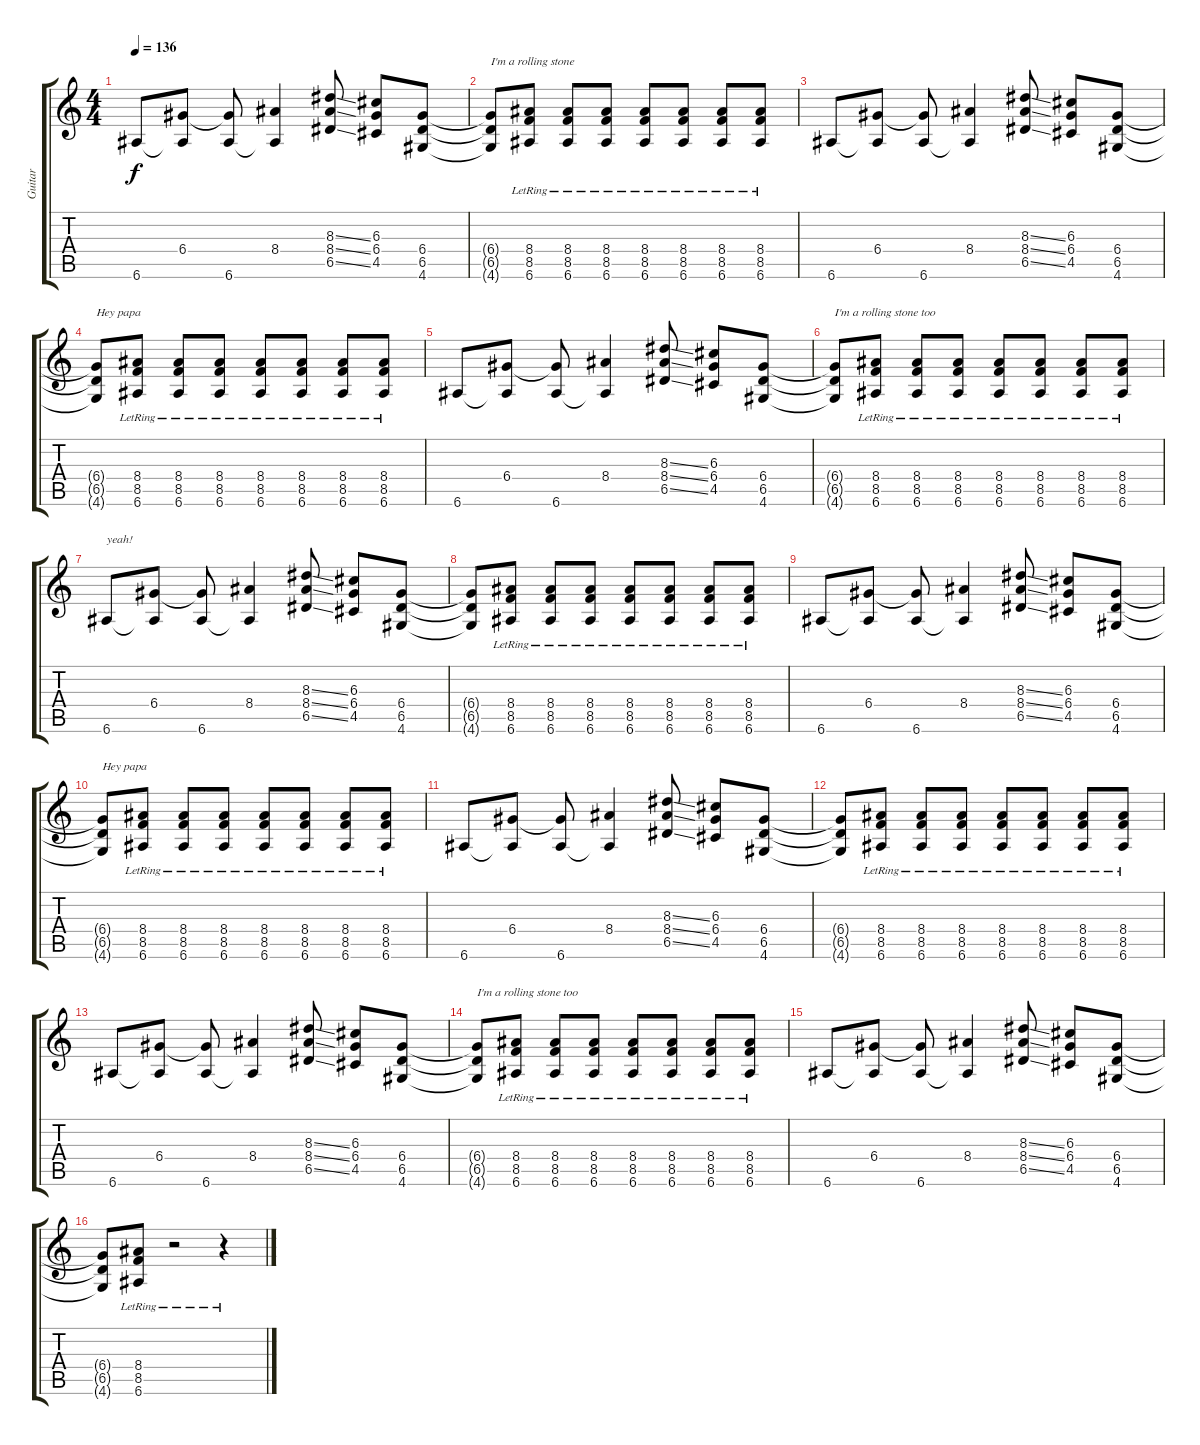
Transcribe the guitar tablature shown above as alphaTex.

\track ("Guitar" "Guitar") {instrument distortionguitar}
\staff {score tabs}
\tuning (E4 B3 G3 D3 A2 E2) {hide}
\ts (4 4)
\tempo 136
\clef g2
\ks c
6.6.8{dy f} (6.4 6.6{t}).8 (6.4{t} 6.6).8 (8.4 6.6{t}).4 (8.3{ss} 8.4{ss} 6.5{ss}).8 (6.3 6.4 4.5).8 (6.4 6.5 4.6).8 |
(6.4{t} 6.5{t} 4.6{t}).8{txt "I'm a rolling stone"} (8.4 8.5 6.6{lr}).8 (8.4 8.5 6.6{lr}).8 (8.4 8.5 6.6{lr}).8 (8.4 8.5 6.6{lr}).8 (8.4 8.5 6.6{lr}).8 (8.4 8.5 6.6{lr}).8 (8.4 8.5 6.6{lr}).8 |
6.6.8 (6.4 6.6{t}).8 (6.4{t} 6.6).8 (8.4 6.6{t}).4 (8.3{ss} 8.4{ss} 6.5{ss}).8 (6.3 6.4 4.5).8 (6.4 6.5 4.6).8 |
(6.4{t} 6.5{t} 4.6{t}).8{txt "Hey papa"} (8.4 8.5 6.6{lr}).8 (8.4 8.5 6.6{lr}).8 (8.4 8.5 6.6{lr}).8 (8.4 8.5 6.6{lr}).8 (8.4 8.5 6.6{lr}).8 (8.4 8.5 6.6{lr}).8 (8.4 8.5 6.6{lr}).8 |
6.6.8 (6.4 6.6{t}).8 (6.4{t} 6.6).8 (8.4 6.6{t}).4 (8.3{ss} 8.4{ss} 6.5{ss}).8 (6.3 6.4 4.5).8 (6.4 6.5 4.6).8 |
(6.4{t} 6.5{t} 4.6{t}).8{txt "I'm a rolling stone too"} (8.4 8.5 6.6{lr}).8 (8.4 8.5 6.6{lr}).8 (8.4 8.5 6.6{lr}).8 (8.4 8.5 6.6{lr}).8 (8.4 8.5 6.6{lr}).8 (8.4 8.5 6.6{lr}).8 (8.4 8.5 6.6{lr}).8 |
6.6.8{txt "yeah!"} (6.4 6.6{t}).8 (6.4{t} 6.6).8 (8.4 6.6{t}).4 (8.3{ss} 8.4{ss} 6.5{ss}).8 (6.3 6.4 4.5).8 (6.4 6.5 4.6).8 |
(6.4{t} 6.5{t} 4.6{t}).8 (8.4 8.5 6.6{lr}).8 (8.4 8.5 6.6{lr}).8 (8.4 8.5 6.6{lr}).8 (8.4 8.5 6.6{lr}).8 (8.4 8.5 6.6{lr}).8 (8.4 8.5 6.6{lr}).8 (8.4 8.5 6.6{lr}).8 |
6.6.8 (6.4 6.6{t}).8 (6.4{t} 6.6).8 (8.4 6.6{t}).4 (8.3{ss} 8.4{ss} 6.5{ss}).8 (6.3 6.4 4.5).8 (6.4 6.5 4.6).8 |
(6.4{t} 6.5{t} 4.6{t}).8{txt "Hey papa"} (8.4 8.5 6.6{lr}).8 (8.4 8.5 6.6{lr}).8 (8.4 8.5 6.6{lr}).8 (8.4 8.5 6.6{lr}).8 (8.4 8.5 6.6{lr}).8 (8.4 8.5 6.6{lr}).8 (8.4 8.5 6.6{lr}).8 |
6.6.8 (6.4 6.6{t}).8 (6.4{t} 6.6).8 (8.4 6.6{t}).4 (8.3{ss} 8.4{ss} 6.5{ss}).8 (6.3 6.4 4.5).8 (6.4 6.5 4.6).8 |
(6.4{t} 6.5{t} 4.6{t}).8 (8.4 8.5 6.6{lr}).8 (8.4 8.5 6.6{lr}).8 (8.4 8.5 6.6{lr}).8 (8.4 8.5 6.6{lr}).8 (8.4 8.5 6.6{lr}).8 (8.4 8.5 6.6{lr}).8 (8.4 8.5 6.6{lr}).8 |
6.6.8 (6.4 6.6{t}).8 (6.4{t} 6.6).8 (8.4 6.6{t}).4 (8.3{ss} 8.4{ss} 6.5{ss}).8 (6.3 6.4 4.5).8 (6.4 6.5 4.6).8 |
(6.4{t} 6.5{t} 4.6{t}).8{txt "I'm a rolling stone too"} (8.4 8.5 6.6{lr}).8 (8.4 8.5 6.6{lr}).8 (8.4 8.5 6.6{lr}).8 (8.4 8.5 6.6{lr}).8 (8.4 8.5 6.6{lr}).8 (8.4 8.5 6.6{lr}).8 (8.4 8.5 6.6{lr}).8 |
6.6.8 (6.4 6.6{t}).8 (6.4{t} 6.6).8 (8.4 6.6{t}).4 (8.3{ss} 8.4{ss} 6.5{ss}).8 (6.3 6.4 4.5).8 (6.4 6.5 4.6).8 |
(6.4{t} 6.5{t} 4.6{t}).8 (8.4 8.5 6.6{lr}).8 r.2 r.4
